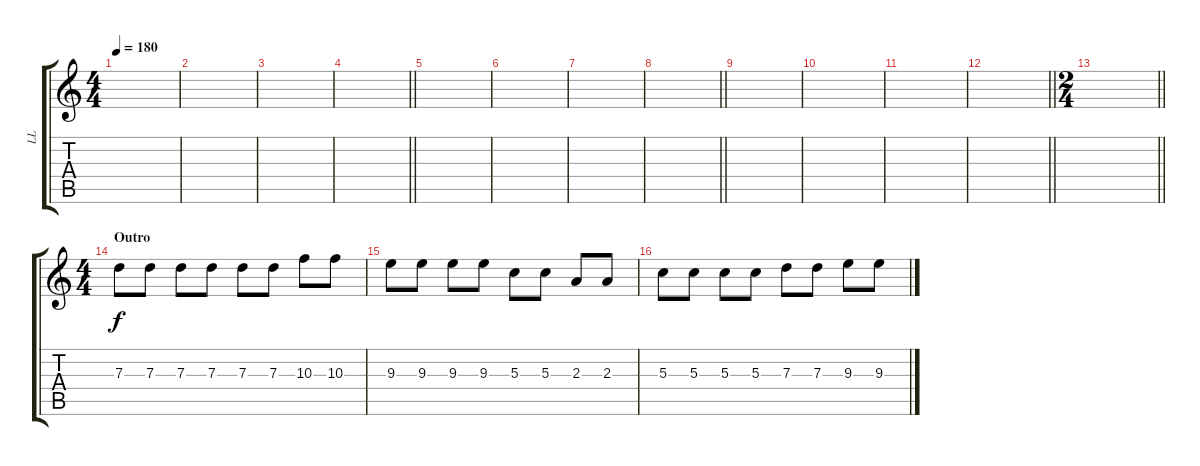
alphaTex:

\track ("LL" "LL") {instrument distortionguitar}
\staff {score tabs}
\tuning (E4 B3 G3 D3 A2 D2) {hide}
\ts (4 4)
\tempo 180
\clef g2
\ks c
|
|
|
\barLineRight lightlight
|
|
|
|
\barLineRight lightlight
|
|
|
|
\barLineRight lightlight
|
\ts (2 4)
\barLineRight lightlight
|
\ts (4 4)
\section ("" "Outro")
7.3.8 7.3.8 7.3.8 7.3.8 7.3.8 7.3.8 10.3.8 10.3.8 |
9.3.8 9.3.8 9.3.8 9.3.8 5.3.8 5.3.8 2.3.8 2.3.8 |
5.3.8 5.3.8 5.3.8 5.3.8 7.3.8 7.3.8 9.3.8 9.3.8
